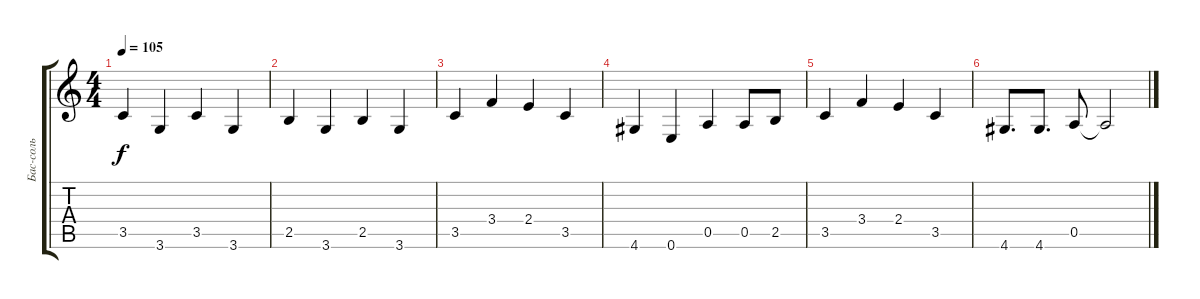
\track ("Бас-соль" "Бас-соль") {mute instrument electricbasspick}
\staff {score tabs}
\tuning (E4 B3 G3 D3 A2 E2) {hide}
\ts (4 4)
\tempo 105
\clef g2
\ks c
3.5.4{dy f} 3.6.4 3.5.4 3.6.4 |
2.5.4 3.6.4 2.5.4 3.6.4 |
3.5.4 3.4.4 2.4.4 3.5.4 |
4.6.4 0.6.4 0.5.4 0.5.8 2.5.8 |
3.5.4 3.4.4 2.4.4 3.5.4 |
4.6.8{d} 4.6.8{d} 0.5.8 0.5{t}.2
